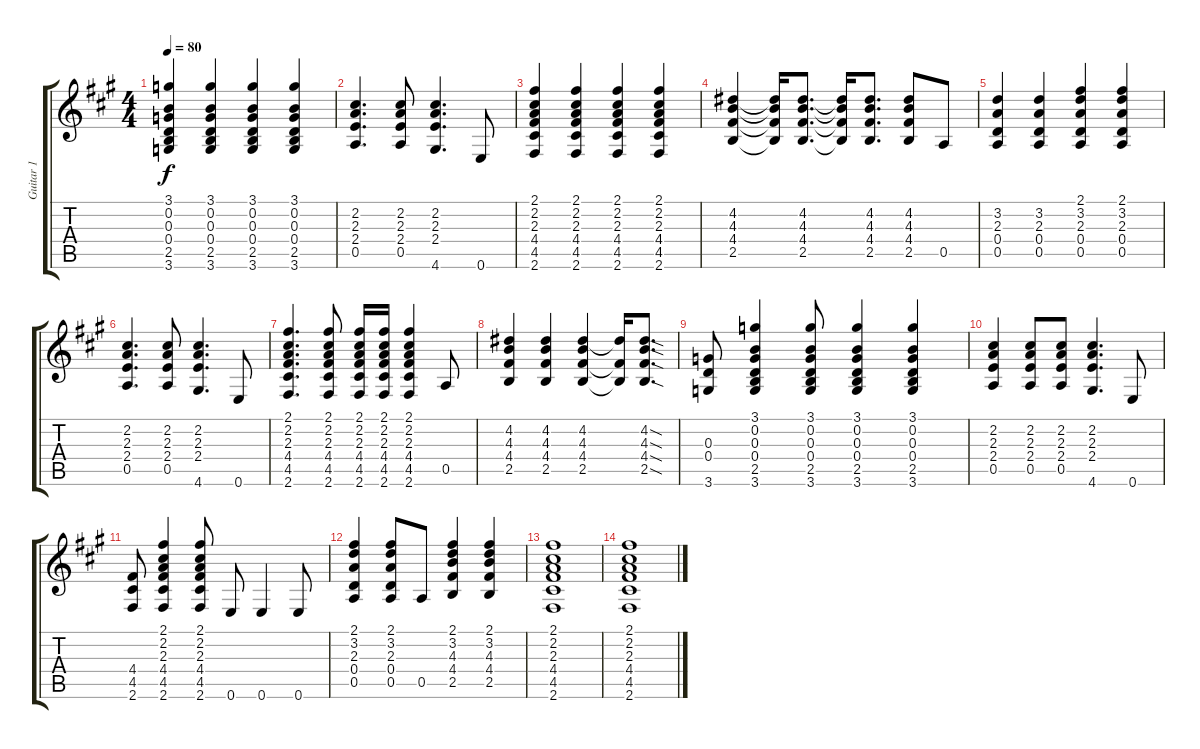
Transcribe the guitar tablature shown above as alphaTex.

\track ("Guitar 1" "Guitar 1") {instrument overdrivenguitar}
\staff {score tabs}
\tuning (E4 B3 G3 D3 A2 E2) {hide}
\ts (4 4)
\tempo 80
\clef g2
\ks a
(3.1 0.2 0.3 0.4 2.5 3.6).4{dy f} (3.1 0.2 0.3 0.4 2.5 3.6).4 (3.1 0.2 0.3 0.4 2.5 3.6).4 (3.1 0.2 0.3 0.4 2.5 3.6).4 |
(2.2 2.3 2.4 0.5).4{d} (2.2 2.3 2.4 0.5).8 (2.2 2.3 2.4 4.6).4{d} 0.6.8 |
(2.1 2.2 2.3 4.4 4.5 2.6).4 (2.1 2.2 2.3 4.4 4.5 2.6).4 (2.1 2.2 2.3 4.4 4.5 2.6).4 (2.1 2.2 2.3 4.4 4.5 2.6).4 |
(4.2 4.3 4.4 2.5).4 (4.2{t} 4.3{t} 4.4{t} 2.5{t}).16 (4.2 4.3 4.4 2.5).8{d} (4.2{t} 4.3{t} 4.4{t} 2.5{t}).16 (4.2 4.3 4.4 2.5).8{d} (4.2 4.3 4.4 2.5).8 0.5.8 |
(3.2 2.3 0.4 0.5).4 (3.2 2.3 0.4 0.5).4 (2.1 3.2 2.3 0.4 0.5).4 (2.1 3.2 2.3 0.4 0.5).4 |
(2.2 2.3 2.4 0.5).4{d} (2.2 2.3 2.4 0.5).8 (2.2 2.3 2.4 4.6).4{d} 0.6.8 |
(2.1 2.2 2.3 4.4 4.5 2.6).4{d} (2.1 2.2 2.3 4.4 4.5 2.6).8 (2.1 2.2 2.3 4.4 4.5 2.6).16 (2.1 2.2 2.3 4.4 4.5 2.6).16 (2.1 2.2 2.3 4.4 4.5 2.6).4 0.5.8 |
(4.2 4.3 4.4 2.5).4 (4.2 4.3 4.4 2.5).4 (4.2 4.3 4.4 2.5).4 (4.2{t} 4.4{t} 2.5{t}).16 (4.2{sod} 4.3{sod} 4.4{sod} 2.5{sod}).8{d} |
(0.3 0.4 3.6).8 (3.1 0.2 0.3 0.4 2.5 3.6).4 (3.1 0.2 0.3 0.4 2.5 3.6).8 (3.1 0.2 0.3 0.4 2.5 3.6).4 (3.1 0.2 0.3 0.4 2.5 3.6).4 |
(2.2 2.3 2.4 0.5).4 (2.2 2.3 2.4 0.5).8 (2.2 2.3 2.4 0.5).8 (2.2 2.3 2.4 4.6).4{d} 0.6.8 |
(4.4 4.5 2.6).8 (2.1 2.2 2.3 4.4 4.5 2.6).4 (2.1 2.2 2.3 4.4 4.5 2.6).8 0.6.8 0.6.4 0.6.8 |
(2.1 3.2 2.3 0.4 0.5).4 (2.1 3.2 2.3 0.4 0.5).8 0.5.8 (2.1 3.2 4.3 4.4 2.5).4 (2.1 3.2 4.3 4.4 2.5).4 |
(2.1 2.2 2.3 4.4 4.5 2.6).1 |
(2.1 2.2 2.3 4.4 4.5 2.6).1
